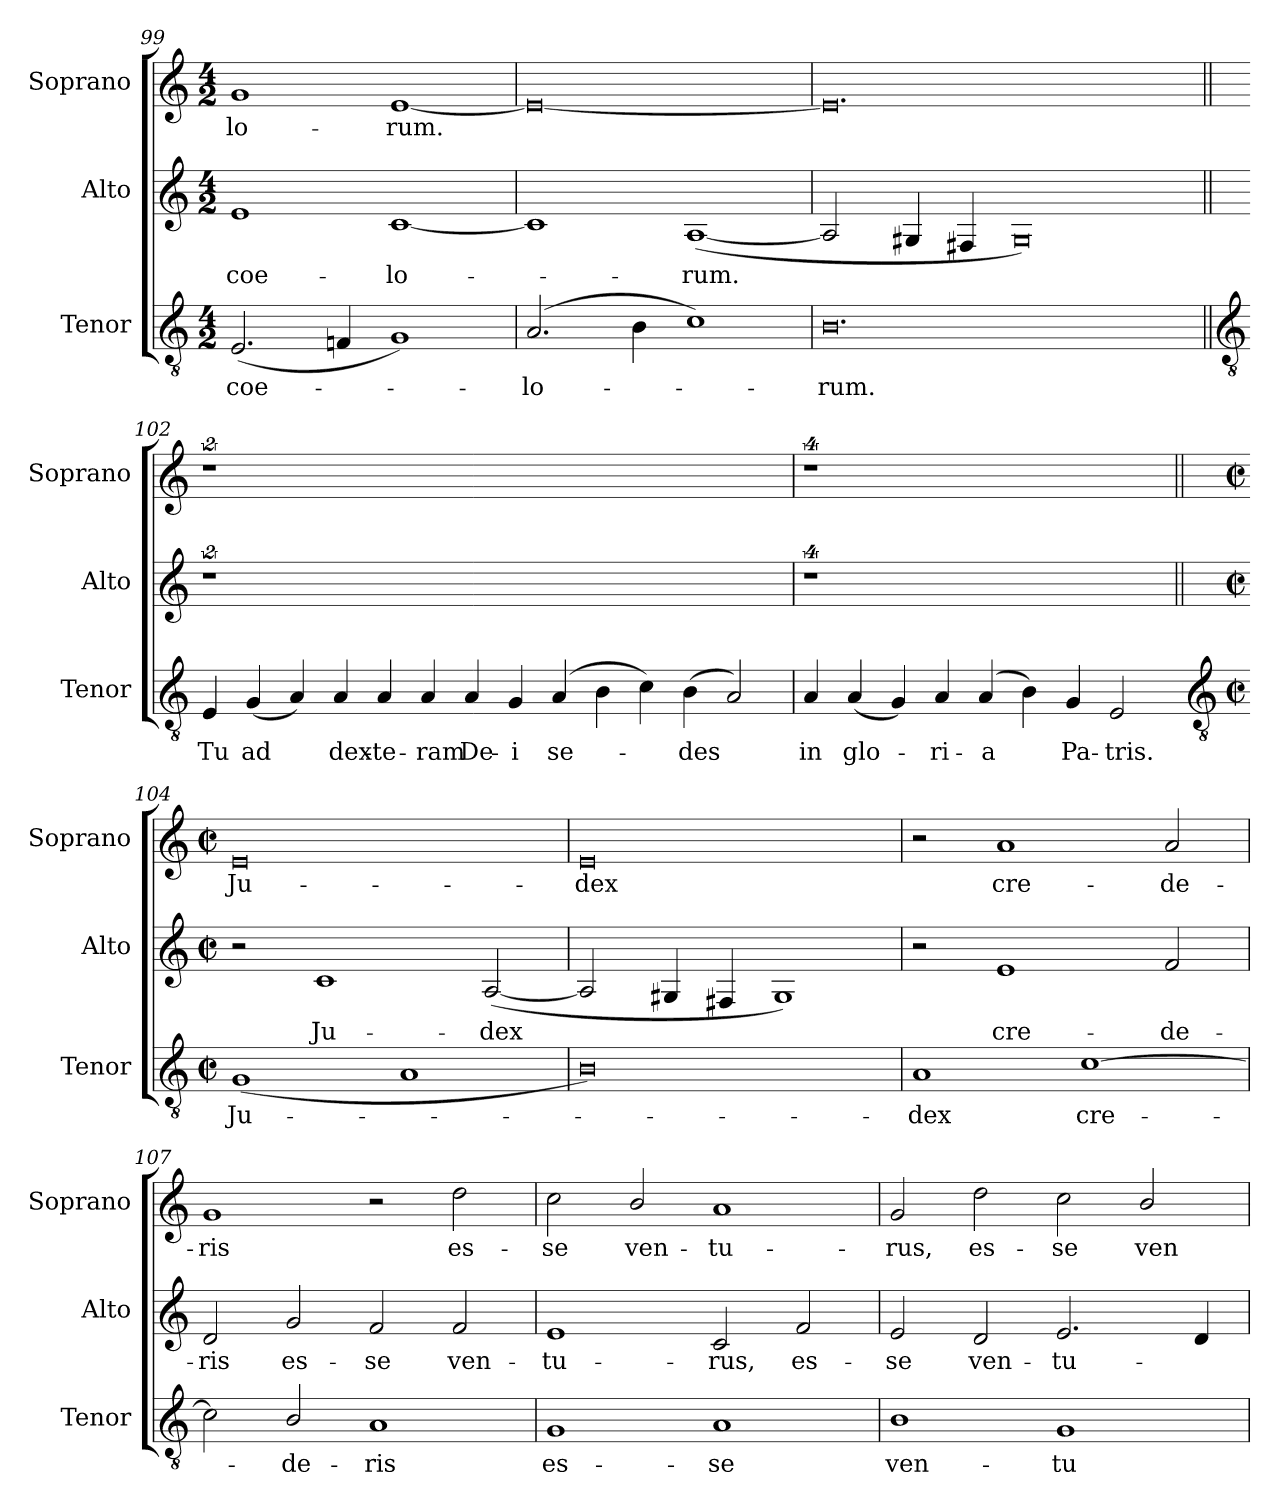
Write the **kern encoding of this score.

**kern	**text	**kern	**text	**kern	**text
*part3	*part3	*part2	*part2	*part1	*part1
*staff3	*staff3	*staff2	*staff2	*staff1	*staff1
*I"Tenor	*	*I"Alto	*	*I"Soprano	*
*I'Tenor	*	*I'Alto	*	*I'Soprano	*
*clefGv2	*	*clefG2	*	*clefG2	*
*k[]	*	*k[]	*	*k[]	*
*C:	*	*C:	*	*C:	*
*M4/2	*	*M4/2	*	*M4/2	*
=99	=99	=99	=99	=99	=99
!	!LO:LY:b	!	!LO:LY:b	!	!LO:LY:b
(<2.E	coe-	1e	coe-	1g	-lo-
4Fn	.	.	.	.	.
!	!	!	!LO:LY:b	!	!LO:LY:b
1G)	.	[1c	-lo-	[1e	-rum.
=100	=100	=100	=100	=100	=100
!	!LO:LY:b	!	!	!	!
(>2.A	lo-	1c]	.	0e_	.
4B	.	.	.	.	.
!	!	!	!LO:LY:b	!	!
1c)	.	(<[1A	rum.	.	.
=101	=101	=101	=101	=101	=101
!	!LO:LY:b	!	!	!	!
0.B	rum.	2A]	.	0.e]	.
.	.	4G#X	.	.	.
.	.	4F#X	.	.	.
.	.	0G#)	.	.	.
!!LO:LB:g=z
=102||	=102||	=102||	=102||	=102||	=102||
*clefGv2	*	*	*	*	*
!	!LO:LY:b	!	!	!	!
4E	Tu	2%7r	.	2%7r	.
!	!LO:LY:b	!	!	!	!
(<4G	ad	.	.	.	.
4A)	.	.	.	.	.
!	!LO:LY:b	!	!	!	!
4A	dex-	.	.	.	.
!	!LO:LY:b	!	!	!	!
4A	-te-	.	.	.	.
!	!LO:LY:b	!	!	!	!
4A	-ram	.	.	.	.
!	!LO:LY:b	!	!	!	!
4A	De-	.	.	.	.
!	!LO:LY:b	!	!	!	!
4G	-i	.	.	.	.
!	!LO:LY:b	!	!	!	!
(<4A	se-	.	.	.	.
4B	.	.	.	.	.
4c)	.	.	.	.	.
!	!LO:LY:b	!	!	!	!
(<4B	des	.	.	.	.
2A)	.	.	.	.	.
=103	=103	=103	=103	=103	=103
!	!LO:LY:b	!	!	!	!
4A	in	4%9r	.	4%9r	.
!	!LO:LY:b	!	!	!	!
(<4A	glo-	.	.	.	.
4G)	.	.	.	.	.
!	!LO:LY:b	!	!	!	!
4A	ri-	.	.	.	.
!	!LO:LY:b	!	!	!	!
(<4A	-a	.	.	.	.
4B)	.	.	.	.	.
!	!LO:LY:b	!	!	!	!
4G	Pa-	.	.	.	.
!	!LO:LY:b	!	!	!	!
2E	-tris.	.	.	.	.
!!LO:LB:g=z
=104-	=104||	=104||	=104||	=104||	=104||
*clefGv2	*	*	*	*	*
*	*	*k[]	*	*k[]	*
*	*	*C:	*	*C:	*
*M4/2	*	*M4/2	*	*M4/2	*
*met(c|)	*	*met(c|)	*	*met(c|)	*
!	!LO:LY:b	!	!	!	!LO:LY:b
(<1G	Ju-	2r	.	0e	Ju-
!	!	!	!LO:LY:b	!	!
.	.	1c	Ju-	.	.
1A	.	.	.	.	.
!	!	!	!LO:LY:b	!	!
.	.	(<[2A	-dex	.	.
=105	=105	=105	=105	=105	=105
!	!	!	!	!	!LO:LY:b
0B/)	.	2A]	.	0e	-dex
.	.	4G#X	.	.	.
.	.	4F#X	.	.	.
.	.	1G#)	.	.	.
=106	=106	=106	=106	=106	=106
!	!LO:LY:b	!	!	!	!
1A	dex	2r	.	2r	.
!	!	!	!LO:LY:b	!	!LO:LY:b
.	.	1e	cre-	1a	cre-
!	!LO:LY:b	!	!	!	!
[1c	cre-	.	.	.	.
!	!	!	!LO:LY:b	!	!LO:LY:b
.	.	2f	-de-	2a	-de-
=107	=107	=107	=107	=107	=107
!	!	!	!LO:LY:b	!	!LO:LY:b
2c]	.	2d	-ris	1g	-ris
!	!LO:LY:b	!	!LO:LY:b	!	!
2B/	de-	2g	es-	.	.
!	!LO:LY:b	!	!LO:LY:b	!	!
1A	-ris	2f	-se	2r	.
!	!	!	!LO:LY:b	!	!LO:LY:b
.	.	2f	ven-	2dd	es-
=108	=108	=108	=108	=108	=108
!	!LO:LY:b	!	!LO:LY:b	!	!LO:LY:b
1G	es-	1e	-tu-	2cc	-se
!	!	!	!	!	!LO:LY:b
.	.	.	.	2b/	ven-
!	!LO:LY:b	!	!LO:LY:b	!	!LO:LY:b
1A	-se	2c	-rus,	1a	-tu-
!	!	!	!LO:LY:b	!	!
.	.	2f	es-	.	.
=109	=109	=109	=109	=109	=109
!	!LO:LY:b	!	!LO:LY:b	!	!LO:LY:b
1B	ven-	2e	-se	2g	-rus,
!	!	!	!LO:LY:b	!	!LO:LY:b
.	.	2d	ven-	2dd	es-
!	!LO:LY:b	!	!LO:LY:b	!	!LO:LY:b
1G	-tu-	2.e	-tu-	2cc	-se
!	!	!	!	!	!LO:LY:b
.	.	.	.	2b/	ven-
.	.	4d	.	.	.
=	=	=	=	=	=
*-	*-	*-	*-	*-	*-
